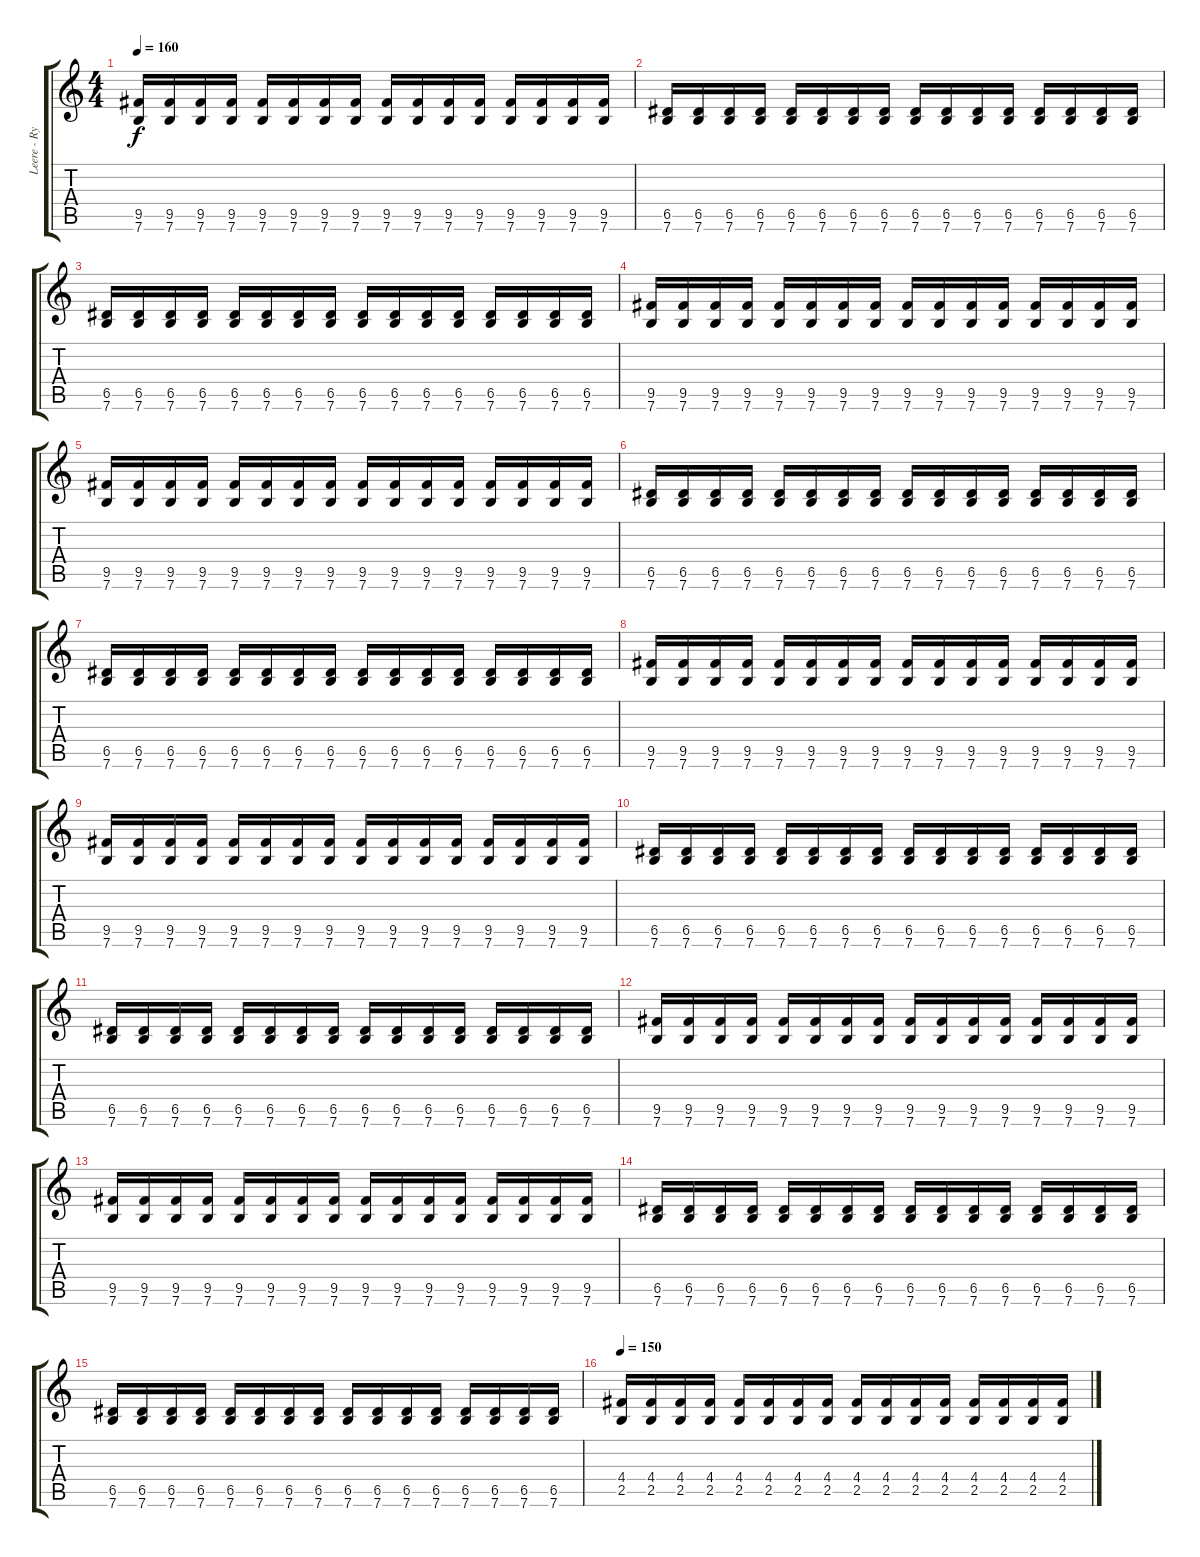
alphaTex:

\track ("Leere - Rythm Guitar" "Leere - Ry") {instrument distortionguitar}
\staff {score tabs}
\tuning (E4 B3 G3 D3 A2 E2) {hide}
\ts (4 4)
\tempo 160
\clef g2
\ks c
(9.5 7.6).16{dy f} (9.5 7.6).16 (9.5 7.6).16 (9.5 7.6).16 (9.5 7.6).16 (9.5 7.6).16 (9.5 7.6).16 (9.5 7.6).16 (9.5 7.6).16 (9.5 7.6).16 (9.5 7.6).16 (9.5 7.6).16 (9.5 7.6).16 (9.5 7.6).16 (9.5 7.6).16 (9.5 7.6).16 |
(6.5 7.6).16 (6.5 7.6).16 (6.5 7.6).16 (6.5 7.6).16 (6.5 7.6).16 (6.5 7.6).16 (6.5 7.6).16 (6.5 7.6).16 (6.5 7.6).16 (6.5 7.6).16 (6.5 7.6).16 (6.5 7.6).16 (6.5 7.6).16 (6.5 7.6).16 (6.5 7.6).16 (6.5 7.6).16 |
(6.5 7.6).16 (6.5 7.6).16 (6.5 7.6).16 (6.5 7.6).16 (6.5 7.6).16 (6.5 7.6).16 (6.5 7.6).16 (6.5 7.6).16 (6.5 7.6).16 (6.5 7.6).16 (6.5 7.6).16 (6.5 7.6).16 (6.5 7.6).16 (6.5 7.6).16 (6.5 7.6).16 (6.5 7.6).16 |
(9.5 7.6).16 (9.5 7.6).16 (9.5 7.6).16 (9.5 7.6).16 (9.5 7.6).16 (9.5 7.6).16 (9.5 7.6).16 (9.5 7.6).16 (9.5 7.6).16 (9.5 7.6).16 (9.5 7.6).16 (9.5 7.6).16 (9.5 7.6).16 (9.5 7.6).16 (9.5 7.6).16 (9.5 7.6).16 |
(9.5 7.6).16 (9.5 7.6).16 (9.5 7.6).16 (9.5 7.6).16 (9.5 7.6).16 (9.5 7.6).16 (9.5 7.6).16 (9.5 7.6).16 (9.5 7.6).16 (9.5 7.6).16 (9.5 7.6).16 (9.5 7.6).16 (9.5 7.6).16 (9.5 7.6).16 (9.5 7.6).16 (9.5 7.6).16 |
(6.5 7.6).16 (6.5 7.6).16 (6.5 7.6).16 (6.5 7.6).16 (6.5 7.6).16 (6.5 7.6).16 (6.5 7.6).16 (6.5 7.6).16 (6.5 7.6).16 (6.5 7.6).16 (6.5 7.6).16 (6.5 7.6).16 (6.5 7.6).16 (6.5 7.6).16 (6.5 7.6).16 (6.5 7.6).16 |
(6.5 7.6).16 (6.5 7.6).16 (6.5 7.6).16 (6.5 7.6).16 (6.5 7.6).16 (6.5 7.6).16 (6.5 7.6).16 (6.5 7.6).16 (6.5 7.6).16 (6.5 7.6).16 (6.5 7.6).16 (6.5 7.6).16 (6.5 7.6).16 (6.5 7.6).16 (6.5 7.6).16 (6.5 7.6).16 |
(9.5 7.6).16 (9.5 7.6).16 (9.5 7.6).16 (9.5 7.6).16 (9.5 7.6).16 (9.5 7.6).16 (9.5 7.6).16 (9.5 7.6).16 (9.5 7.6).16 (9.5 7.6).16 (9.5 7.6).16 (9.5 7.6).16 (9.5 7.6).16 (9.5 7.6).16 (9.5 7.6).16 (9.5 7.6).16 |
(9.5 7.6).16 (9.5 7.6).16 (9.5 7.6).16 (9.5 7.6).16 (9.5 7.6).16 (9.5 7.6).16 (9.5 7.6).16 (9.5 7.6).16 (9.5 7.6).16 (9.5 7.6).16 (9.5 7.6).16 (9.5 7.6).16 (9.5 7.6).16 (9.5 7.6).16 (9.5 7.6).16 (9.5 7.6).16 |
(6.5 7.6).16 (6.5 7.6).16 (6.5 7.6).16 (6.5 7.6).16 (6.5 7.6).16 (6.5 7.6).16 (6.5 7.6).16 (6.5 7.6).16 (6.5 7.6).16 (6.5 7.6).16 (6.5 7.6).16 (6.5 7.6).16 (6.5 7.6).16 (6.5 7.6).16 (6.5 7.6).16 (6.5 7.6).16 |
(6.5 7.6).16 (6.5 7.6).16 (6.5 7.6).16 (6.5 7.6).16 (6.5 7.6).16 (6.5 7.6).16 (6.5 7.6).16 (6.5 7.6).16 (6.5 7.6).16 (6.5 7.6).16 (6.5 7.6).16 (6.5 7.6).16 (6.5 7.6).16 (6.5 7.6).16 (6.5 7.6).16 (6.5 7.6).16 |
(9.5 7.6).16 (9.5 7.6).16 (9.5 7.6).16 (9.5 7.6).16 (9.5 7.6).16 (9.5 7.6).16 (9.5 7.6).16 (9.5 7.6).16 (9.5 7.6).16 (9.5 7.6).16 (9.5 7.6).16 (9.5 7.6).16 (9.5 7.6).16 (9.5 7.6).16 (9.5 7.6).16 (9.5 7.6).16 |
(9.5 7.6).16 (9.5 7.6).16 (9.5 7.6).16 (9.5 7.6).16 (9.5 7.6).16 (9.5 7.6).16 (9.5 7.6).16 (9.5 7.6).16 (9.5 7.6).16 (9.5 7.6).16 (9.5 7.6).16 (9.5 7.6).16 (9.5 7.6).16 (9.5 7.6).16 (9.5 7.6).16 (9.5 7.6).16 |
(6.5 7.6).16 (6.5 7.6).16 (6.5 7.6).16 (6.5 7.6).16 (6.5 7.6).16 (6.5 7.6).16 (6.5 7.6).16 (6.5 7.6).16 (6.5 7.6).16 (6.5 7.6).16 (6.5 7.6).16 (6.5 7.6).16 (6.5 7.6).16 (6.5 7.6).16 (6.5 7.6).16 (6.5 7.6).16 |
(6.5 7.6).16 (6.5 7.6).16 (6.5 7.6).16 (6.5 7.6).16 (6.5 7.6).16 (6.5 7.6).16 (6.5 7.6).16 (6.5 7.6).16 (6.5 7.6).16 (6.5 7.6).16 (6.5 7.6).16 (6.5 7.6).16 (6.5 7.6).16 (6.5 7.6).16 (6.5 7.6).16 (6.5 7.6).16 |
\tempo 150
(4.4 2.5).16 (4.4 2.5).16 (4.4 2.5).16 (4.4 2.5).16 (4.4 2.5).16 (4.4 2.5).16 (4.4 2.5).16 (4.4 2.5).16 (4.4 2.5).16 (4.4 2.5).16 (4.4 2.5).16 (4.4 2.5).16 (4.4 2.5).16 (4.4 2.5).16 (4.4 2.5).16 (4.4 2.5).16
